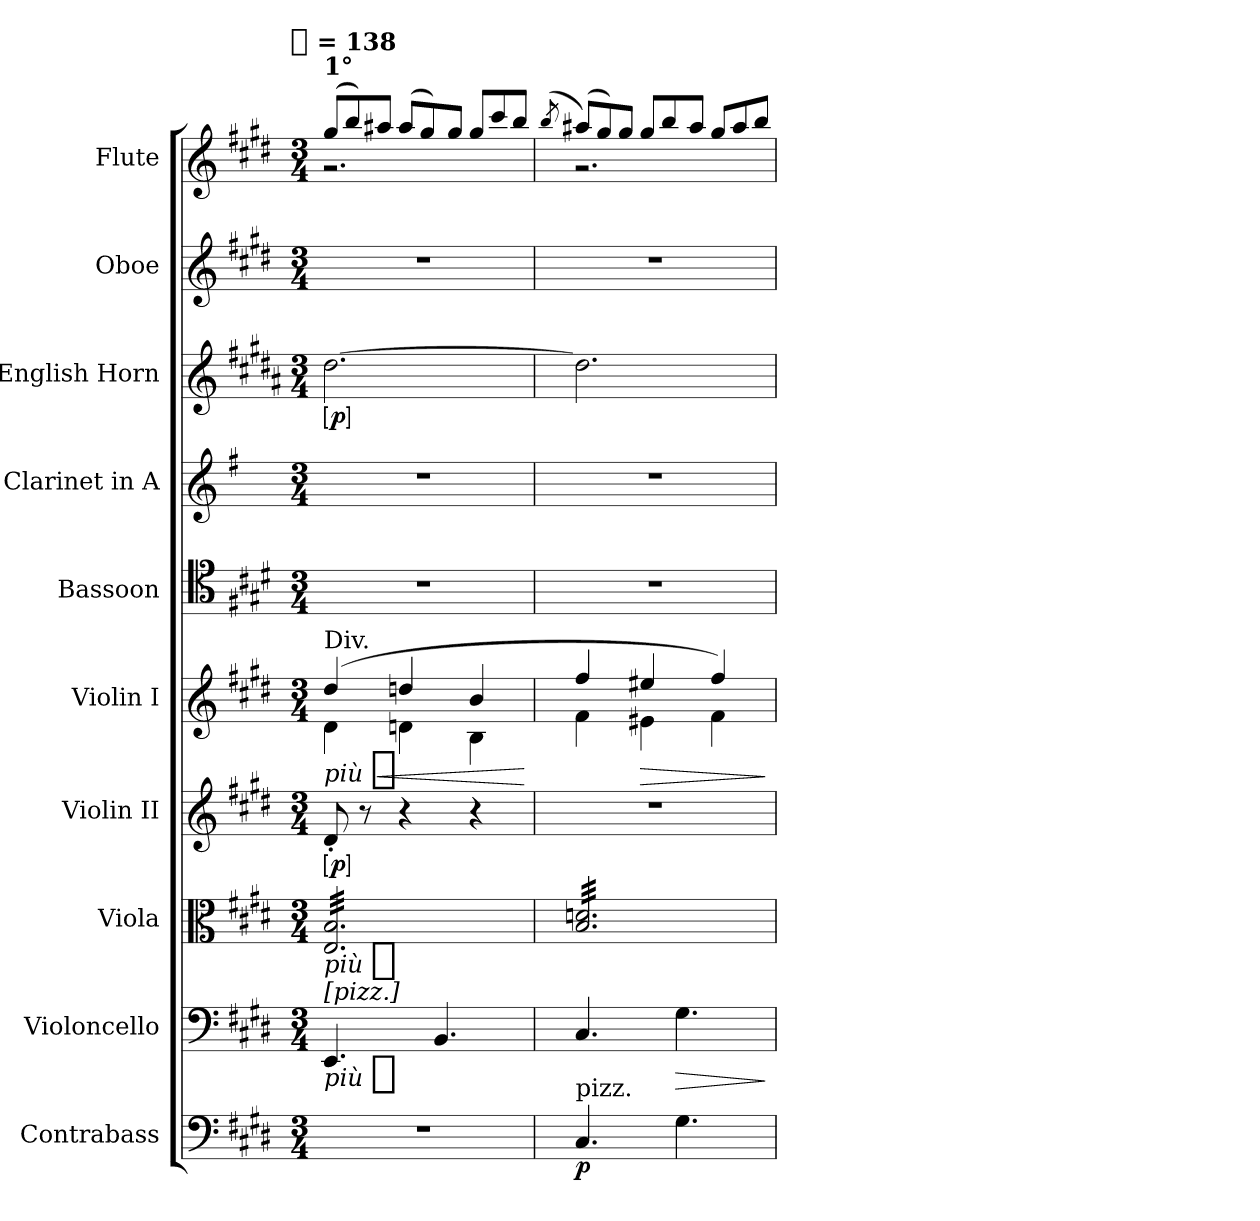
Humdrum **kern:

**kern	**dynam	**kern	**dynam	**kern	**dynam	**kern	**dynam	**kern	**dynam	**kern	**kern	**kern	**dynam	**kern	**kern	**dynam
*part10	*part10	*part9	*part9	*part8	*part8	*part7	*part7	*part6	*part6	*part5	*part4	*part3	*part3	*part2	*part1	*part1
*staff10	*staff10	*staff9	*staff9	*staff8	*staff8	*staff7	*staff7	*staff6	*staff6	*staff5	*staff4	*staff3	*staff3	*staff2	*staff1	*staff1
*I"Contrabass	*	*I"Violoncello	*	*I"Viola	*	*I"Violin II	*	*I"Violin I	*	*I"Bassoon	*I"Clarinet in A	*I"English Horn	*	*I"Oboe	*I"Flute	*
*I'Cb.	*	*I'Vc.	*	*I'Vla.	*	*I'Vln. II	*	*I'Vln. I	*	*I'Bsn.	*I'Cl.	*I'Eng. Hn.	*	*I'Ob.	*I'Fl.	*
*clefF4	*	*clefF4	*	*clefC3	*	*clefG2	*	*clefG2	*	*clefC4	*clefG2	*clefG2	*	*clefG2	*clefG2	*
*ITrd7c12	*	*	*	*	*	*	*	*	*	*	*ITrd2c3	*ITrd4c7	*	*	*	*
*k[f#c#g#d#]	*	*k[f#c#g#d#]	*	*k[f#c#g#d#]	*	*k[f#c#g#d#]	*	*k[f#c#g#d#]	*	*k[f#c#g#d#]	*k[f#c#g#d#]	*k[f#c#g#d#]	*	*k[f#c#g#d#]	*k[f#c#g#d#]	*
*E:	*	*E:	*	*E:	*	*E:	*	*E:	*	*E:	*E:	*E:	*	*E:	*E:	*
!!LO:TX:omd:t=[quarter] = 138
*M3/4	*	*M3/4	*	*M3/4	*	*M3/4	*	*M3/4	*	*M3/4	*M3/4	*M3/4	*	*M3/4	*M3/4	*
*MM138	*	*MM138	*	*MM138	*	*MM138	*	*MM138	*	*MM138	*MM138	*MM138	*	*MM138	*MM138	*
=1	=1	=1	=1	=1	=1	=1	=1	=1	=1	=1	=1	=1	=1	=1	=1	=1
*	*	*	*	*	*	*	*	*^	*	*	*	*	*	*	*	*
!	!	!	!	!	!	!	!	!	!	!LO:HP:b	!	!	!	!	!	!	!
*	*	*	*	*	*	*	*	*	*	*	*	*	*	*	*	*Xtuplet	*
*	*	*	*	*	*	*	*	*	*	*	*	*	*	*	*	*^	*
!	!	!	!	!	!	!	!	!	!	!	!	!	!	!	!	!LO:TX:a:B:t=1°	!	!
!	!	!	!	!	!	!	!	!LO:TX:a:t=Div.	!	!	!	!	!	!	!	!	!	!
!	!	!LO:TX:a:t=[pizz.]	!	!	!	!	!	!	!	!	!	!	!	!	!	!	!	!
!	!	!	!LO:DY:t=più %s	!	!LO:DY:t=più %s	!	!LO:DY:ed=brack	!	!	!LO:DY:n=1:t=più %s	!	!	!	!LO:DY:ed=brack	!	!	!	!LO:HP:b
*	*	*	*	*tremolo	*	*	*	*	*	*	*	*	*	*	*	*	*	*
4%3r	.	4.EE	p	32E 32BLLL	p	8d#'	p	(4dd#	4d#	< p	4%3r	4%3r	[2.g#	p	4%3r	(12gg#L	2.r	< p
.	.	.	.	32E 32B	.	.	.	.	.	.	.	.	.	.	.	.	.	.
.	.	.	.	32E 32B	.	.	.	.	.	.	.	.	.	.	.	.	.	.
.	.	.	.	.	.	.	.	.	.	.	.	.	.	.	.	12bb)	.	.
.	.	.	.	32E 32B	.	.	.	.	.	.	.	.	.	.	.	.	.	.
.	.	.	.	32E 32B	.	8r	.	.	.	.	.	.	.	.	.	.	.	.
.	.	.	.	32E 32B	.	.	.	.	.	.	.	.	.	.	.	.	.	.
.	.	.	.	.	.	.	.	.	.	.	.	.	.	.	.	12aa#XJ	.	.
.	.	.	.	32E 32B	.	.	.	.	.	.	.	.	.	.	.	.	.	.
.	.	.	.	32E 32B	.	.	.	.	.	.	.	.	.	.	.	.	.	.
.	.	.	.	32E 32B	.	4r	.	4ddn	4dn	.	.	.	.	.	.	(12aa#L	.	.
.	.	.	.	32E 32B	.	.	.	.	.	.	.	.	.	.	.	.	.	.
.	.	.	.	32E 32B	.	.	.	.	.	.	.	.	.	.	.	.	.	.
.	.	.	.	.	.	.	.	.	.	.	.	.	.	.	.	12gg#)	.	.
.	.	.	.	32E 32B	.	.	.	.	.	.	.	.	.	.	.	.	.	.
.	.	4.BB	.	32E 32B	.	.	.	.	.	.	.	.	.	.	.	.	.	.
.	.	.	.	32E 32B	.	.	.	.	.	.	.	.	.	.	.	.	.	.
.	.	.	.	.	.	.	.	.	.	.	.	.	.	.	.	12gg#J	.	.
.	.	.	.	32E 32B	.	.	.	.	.	.	.	.	.	.	.	.	.	.
.	.	.	.	32E 32B	.	.	.	.	.	.	.	.	.	.	.	.	.	.
.	.	.	.	32E 32B	.	4r	.	4b	4B	.	.	.	.	.	.	12gg#L	.	.
.	.	.	.	32E 32B	.	.	.	.	.	.	.	.	.	.	.	.	.	.
.	.	.	.	32E 32B	.	.	.	.	.	.	.	.	.	.	.	.	.	.
.	.	.	.	.	.	.	.	.	.	.	.	.	.	.	.	12ccc#	.	.
.	.	.	.	32E 32B	.	.	.	.	.	.	.	.	.	.	.	.	.	.
.	.	.	.	32E 32B	.	.	.	.	.	.	.	.	.	.	.	.	.	.
.	.	.	.	32E 32B	.	.	.	.	.	.	.	.	.	.	.	.	.	.
.	.	.	.	.	.	.	.	.	.	.	.	.	.	.	.	12bbJ	.	.
.	.	.	.	32E 32B	.	.	.	.	.	.	.	.	.	.	.	.	.	.
.	.	.	.	32E 32BJJJ	.	.	.	.	.	.	.	.	.	.	.	.	.	.
*	*	*	*	*	*	*	*	*v	*v	*	*	*	*	*	*	*v	*v	*
.	.	.	.	.	.	.	.	.	[	.	.	.	.	.	.	.
=2	=2	=2	=2	=2	=2	=2	=2	=2	=2	=2	=2	=2	=2	=2	=2	=2
.	.	.	.	.	.	.	.	.	.	.	.	.	.	.	(>8qbb/	.
*	*	*	*	*	*	*	*	*^	*	*	*	*	*	*	*^	*
!LO:TX:a:t=pizz.	!	!	!	!	!	!	!	!	!	!	!	!	!	!	!	!	!	!
4.CC#	p	4.C#	.	32B/ 32dn/LLL	.	4%3r	.	4ff#	4f#	.	4%3r	4%3r	2.g#]	.	4%3r	(12aa#XL)	2.r	.
.	.	.	.	32B/ 32dn/	.	.	.	.	.	.	.	.	.	.	.	.	.	.
.	.	.	.	32B/ 32dn/	.	.	.	.	.	.	.	.	.	.	.	.	.	.
.	.	.	.	.	.	.	.	.	.	.	.	.	.	.	.	12gg#)	.	.
.	.	.	.	32B/ 32dn/	.	.	.	.	.	.	.	.	.	.	.	.	.	.
.	.	.	.	32B/ 32dn/	.	.	.	.	.	.	.	.	.	.	.	.	.	.
.	.	.	.	32B/ 32dn/	.	.	.	.	.	.	.	.	.	.	.	.	.	.
.	.	.	.	.	.	.	.	.	.	.	.	.	.	.	.	12gg#J	.	[
.	.	.	.	32B/ 32dn/	.	.	.	.	.	.	.	.	.	.	.	.	.	.
.	.	.	.	32B/ 32dn/	.	.	.	.	.	.	.	.	.	.	.	.	.	.
!	!	!	!	!	!	!	!	!	!	!LO:HP:b	!	!	!	!	!	!	!	!
.	.	.	.	32B/ 32dn/	.	.	.	4ee#X	4e#X	>	.	.	.	.	.	12gg#L	.	.
.	.	.	.	32B/ 32dn/	.	.	.	.	.	.	.	.	.	.	.	.	.	.
.	.	.	.	32B/ 32dn/	.	.	.	.	.	.	.	.	.	.	.	.	.	.
.	.	.	.	.	.	.	.	.	.	.	.	.	.	.	.	12bb	.	.
.	.	.	.	32B/ 32dn/	.	.	.	.	.	.	.	.	.	.	.	.	.	.
!	!	!	!LO:HP:b	!	!	!	!	!	!	!	!	!	!	!	!	!	!	!
4.GG#	.	4.G#	>	32B/ 32dn/	.	.	.	.	.	.	.	.	.	.	.	.	.	.
.	.	.	.	32B/ 32dn/	.	.	.	.	.	.	.	.	.	.	.	.	.	.
.	.	.	.	.	.	.	.	.	.	.	.	.	.	.	.	12aa#J	.	.
.	.	.	.	32B/ 32dn/	.	.	.	.	.	.	.	.	.	.	.	.	.	.
.	.	.	.	32B/ 32dn/	.	.	.	.	.	.	.	.	.	.	.	.	.	.
.	.	.	.	32B/ 32dn/	.	.	.	4ff#)	4f#	.	.	.	.	.	.	12gg#L	.	.
.	.	.	.	32B/ 32dn/	.	.	.	.	.	.	.	.	.	.	.	.	.	.
.	.	.	.	32B/ 32dn/	.	.	.	.	.	.	.	.	.	.	.	.	.	.
.	.	.	.	.	.	.	.	.	.	.	.	.	.	.	.	12aa#	.	.
.	.	.	.	32B/ 32dn/	.	.	.	.	.	.	.	.	.	.	.	.	.	.
.	.	.	.	32B/ 32dn/	.	.	.	.	.	.	.	.	.	.	.	.	.	.
.	.	.	.	32B/ 32dn/	.	.	.	.	.	.	.	.	.	.	.	.	.	.
.	.	.	.	.	.	.	.	.	.	.	.	.	.	.	.	12bbJ	.	.
.	.	.	.	32B/ 32dn/	.	.	.	.	.	.	.	.	.	.	.	.	.	.
.	.	.	.	32B/ 32dn/JJJ	.	.	.	.	.	.	.	.	.	.	.	.	.	.
*	*	*	*	*Xtremolo	*	*	*	*	*	*	*	*	*	*	*	*	*	*
*	*	*	*	*	*	*	*	*v	*v	*	*	*	*	*	*	*v	*v	*
.	.	.	]	.	.	.	.	.	]	.	.	.	.	.	.	.
=	=	=	=	=	=	=	=	=	=	=	=	=	=	=	=	=
*-	*-	*-	*-	*-	*-	*-	*-	*-	*-	*-	*-	*-	*-	*-	*-	*-
